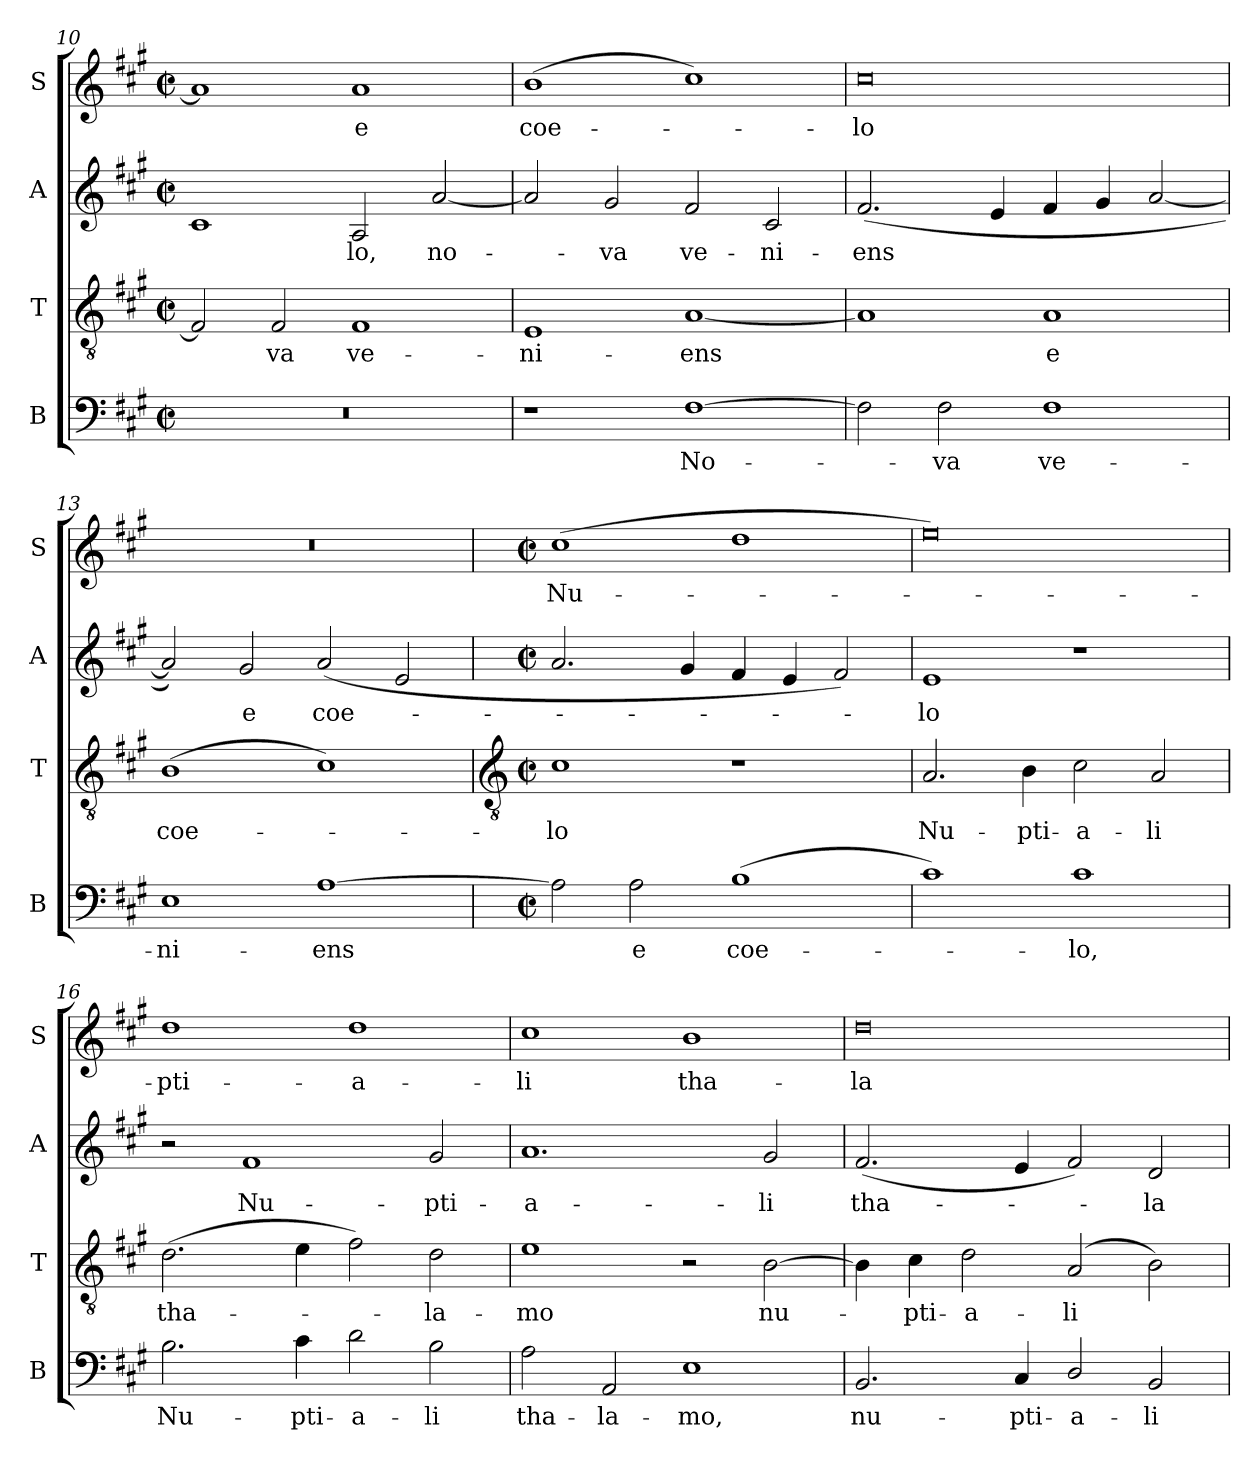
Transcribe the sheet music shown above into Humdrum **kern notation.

**kern	**text	**kern	**text	**kern	**text	**kern	**text
*part4	*part4	*part3	*part3	*part2	*part2	*part1	*part1
*staff4	*staff4	*staff3	*staff3	*staff2	*staff2	*staff1	*staff1
*I"B	*	*I"T	*	*I"A	*	*I"S	*
*I'B	*	*I'T	*	*I'A	*	*I'S	*
*clefF4	*	*clefGv2	*	*clefG2	*	*clefG2	*
*k[f#c#g#]	*	*k[f#c#g#]	*	*k[f#c#g#]	*	*k[f#c#g#]	*
*A:	*	*A:	*	*A:	*	*A:	*
*M4/2	*	*M4/2	*	*M4/2	*	*M4/2	*
*met(c|)	*	*met(c|)	*	*met(c|)	*	*met(c|)	*
=10	=10	=10	=10	=10	=10	=10	=10
0r	.	2F#]	.	1c#	.	1a]	.
!	!	!	!LO:LY:b	!	!	!	!
.	.	2F#	va	.	.	.	.
!	!	!	!LO:LY:b	!	!LO:LY:b	!	!LO:LY:b
.	.	1F#	ve-	2A	lo,	1a	e
!	!	!	!	!	!LO:LY:b	!	!
.	.	.	.	[2a	no-	.	.
=11	=11	=11	=11	=11	=11	=11	=11
!	!	!	!LO:LY:b	!	!	!	!LO:LY:b
1r	.	1E	-ni-	2a]	.	(>1b	coe-
!	!	!	!	!	!LO:LY:b	!	!
.	.	.	.	2g#	va	.	.
!	!LO:LY:b	!	!LO:LY:b	!	!LO:LY:b	!	!
[1F#	No-	[1A	-ens	2f#	ve-	1cc#)	.
!	!	!	!	!	!LO:LY:b	!	!
.	.	.	.	2c#	-ni-	.	.
=12	=12	=12	=12	=12	=12	=12	=12
!	!	!	!	!	!LO:LY:b	!	!LO:LY:b
2F#]	.	1A]	.	(<2.f#	-ens	0cc#	lo
!	!LO:LY:b	!	!	!	!	!	!
2F#	va	.	.	.	.	.	.
.	.	.	.	4e	.	.	.
!	!LO:LY:b	!	!LO:LY:b	!	!	!	!
1F#	ve-	1A	e	4f#	.	.	.
.	.	.	.	4g#	.	.	.
.	.	.	.	[2a	.	.	.
=13	=13	=13	=13	=13	=13	=13	=13
!	!LO:LY:b	!	!LO:LY:b	!	!	!	!
1E	-ni-	(>1B	coe-	2a])	.	0r	.
!	!	!	!	!	!LO:LY:b	!	!
.	.	.	.	2g#	e	.	.
!	!LO:LY:b	!	!	!	!LO:LY:b	!	!
[1A	-ens	1c#)	.	(<2a	coe-	.	.
.	.	.	.	2e	.	.	.
!!LO:LB:g=z
=14	=14	=14	=14	=14	=14	=14	=14
*	*	*clefGv2	*	*	*	*	*
*M4/2	*	*M4/2	*	*M4/2	*	*M4/2	*
*met(c|)	*	*met(c|)	*	*met(c|)	*	*met(c|)	*
!	!	!	!LO:LY:b	!	!	!	!LO:LY:b
2A]	.	1c#	lo	2.a	.	(>1cc#	Nu-
!	!LO:LY:b	!	!	!	!	!	!
2A	e	.	.	.	.	.	.
.	.	.	.	4g#	.	.	.
!	!LO:LY:b	!	!	!	!	!	!
(>1B	coe-	1r	.	4f#	.	1dd	.
.	.	.	.	4e	.	.	.
.	.	.	.	2f#)	.	.	.
=15	=15	=15	=15	=15	=15	=15	=15
!	!	!	!LO:LY:b	!	!LO:LY:b	!	!
1c#)	.	2.A	Nu-	1e	lo	0ee)	.
!	!	!	!LO:LY:b	!	!	!	!
.	.	4B	-pti-	.	.	.	.
!	!LO:LY:b	!	!LO:LY:b	!	!	!	!
1c#	lo,	2c#	-a-	1r	.	.	.
!	!	!	!LO:LY:b	!	!	!	!
.	.	2A	-li	.	.	.	.
=16	=16	=16	=16	=16	=16	=16	=16
!	!LO:LY:b	!	!LO:LY:b	!	!	!	!LO:LY:b
2.B	Nu-	(>2.d	tha-	2r	.	1dd	pti-
!	!	!	!	!	!LO:LY:b	!	!
.	.	.	.	1f#	Nu-	.	.
!	!LO:LY:b	!	!	!	!	!	!
4c#	-pti-	4e	.	.	.	.	.
!	!LO:LY:b	!	!	!	!	!	!LO:LY:b
2d	-a-	2f#)	.	.	.	1dd	-a-
!	!LO:LY:b	!	!LO:LY:b	!	!LO:LY:b	!	!
2B	-li	2d	la-	2g#	-pti-	.	.
=17	=17	=17	=17	=17	=17	=17	=17
!	!LO:LY:b	!	!LO:LY:b	!	!LO:LY:b	!	!LO:LY:b
2A	tha-	1e	-mo	1.a	-a-	1cc#	-li
!	!LO:LY:b	!	!	!	!	!	!
2AA	-la-	.	.	.	.	.	.
!	!LO:LY:b	!	!	!	!	!	!LO:LY:b
1E	-mo,	2r	.	.	.	1b	tha-
!	!	!	!LO:LY:b	!	!LO:LY:b	!	!
.	.	[2B	nu-	2g#	-li	.	.
=18	=18	=18	=18	=18	=18	=18	=18
!	!LO:LY:b	!	!	!	!LO:LY:b	!	!LO:LY:b
2.BB	nu-	4B]	.	(<2.f#	tha-	0dd	-la-
!	!	!	!LO:LY:b	!	!	!	!
.	.	4c#	pti-	.	.	.	.
!	!	!	!LO:LY:b	!	!	!	!
.	.	2d	-a-	.	.	.	.
!	!LO:LY:b	!	!	!	!	!	!
4C#	-pti-	.	.	4e	.	.	.
!	!LO:LY:b	!	!LO:LY:b	!	!	!	!
2D/	-a-	(<2A	-li	2f#)	.	.	.
!	!LO:LY:b	!	!	!	!LO:LY:b	!	!
2BB	-li	2B)	.	2d	la-	.	.
=	=	=	=	=	=	=	=
*-	*-	*-	*-	*-	*-	*-	*-
